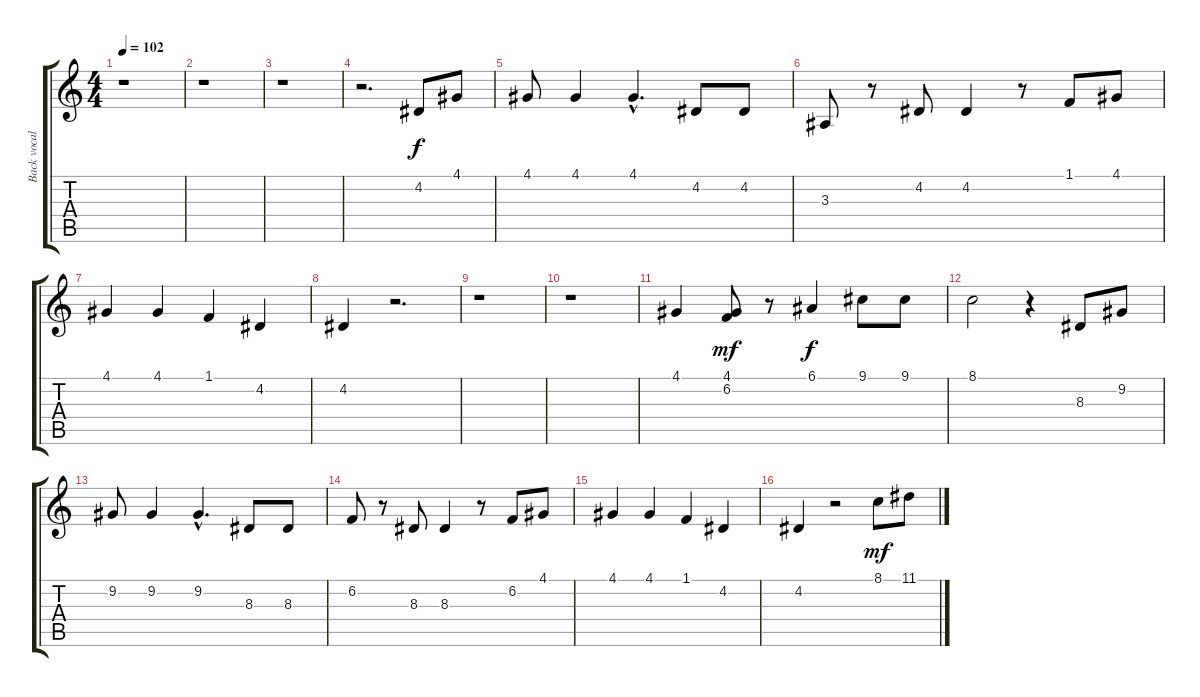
\track ("Back vocals 2" "Back vocal") {instrument violin}
\staff {score tabs}
\tuning (E4 B3 G3 D3 A2 E2) {hide}
\ts (4 4)
\tempo 102
\clef g2
\ks c
r.1{dy f} |
r.1 |
r.1 |
r.2{d} 4.2.8 4.1.8 |
4.1.8 4.1.4 4.1{hac}.4{d} 4.2.8 4.2.8 |
3.3.8 r.8 4.2.8 4.2.4 r.8 1.1.8 4.1.8 |
4.1.4 4.1.4 1.1.4 4.2.4 |
4.2.4 r.2{d} |
r.1 |
r.1 |
4.1.4 (4.1 6.2).8{dy mf} r.8 6.1.4{dy f} 9.1.8 9.1.8 |
8.1.2 r.4 8.3.8 9.2.8 |
9.2.8 9.2.4 9.2{hac}.4{d} 8.3.8 8.3.8 |
6.2.8 r.8 8.3.8 8.3.4 r.8 6.2.8 4.1.8 |
4.1.4 4.1.4 1.1.4 4.2.4 |
4.2.4 r.2 8.1.8{dy mf} 11.1.8
